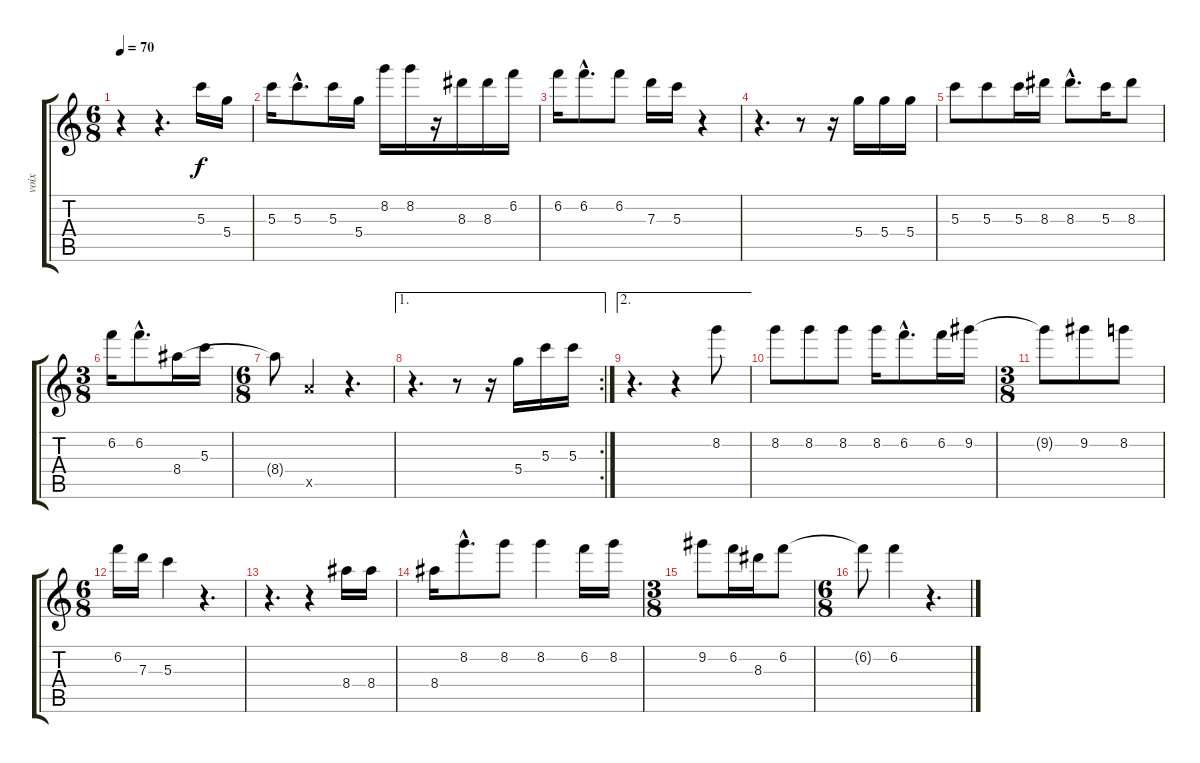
\track ("voix" "voix") {instrument whistle}
\staff {score tabs}
\tuning (E6 B5 G5 D5 A4 E4) {hide}
\ts (6 8)
\tempo 70
\clef g2
\ks c
r.4{dy f} r.4{d} 5.3.16 5.4.16 |
5.3.16 5.3{hac}.8{d} 5.3.16 5.4.16 8.2.16 8.2.16 r.16 8.3.16 8.3.16 6.2.16 |
6.2.16 6.2{hac}.8{d} 6.2.8 7.3.16 5.3.16 r.4 |
r.4{d} r.8 r.16 5.4.16 5.4.16 5.4.16 |
5.3.8 5.3.8 5.3.16 8.3.16 8.3{hac}.8{d} 5.3.16 8.3.8 |
\ts (3 8)
6.2.16 6.2{hac}.8{d} 8.4.16 5.3.16 |
\ts (6 8)
8.4{t}.8 0.5{x}.4 r.4{d} |
\ae 1
\rc 2
r.4{d} r.8 r.16 5.4.16 5.3.16 5.3.16 |
\ae 2
r.4{d} r.4 8.2.8 |
8.2.8 8.2.8 8.2.8 8.2.16 6.2{hac}.8{d} 6.2.16 9.2.16 |
\ts (3 8)
9.2{t}.8 9.2.8 8.2.8 |
\ts (6 8)
6.2.16 7.3.16 5.3.4 r.4{d} |
r.4{d} r.4 8.4.16 8.4.16 |
8.4.16 8.2{hac}.8{d} 8.2.8 8.2.4 6.2.16 8.2.16 |
\ts (3 8)
9.2.8 6.2.16 8.3.16 6.2.8 |
\ts (6 8)
6.2{t}.8 6.2.4 r.4{d}
